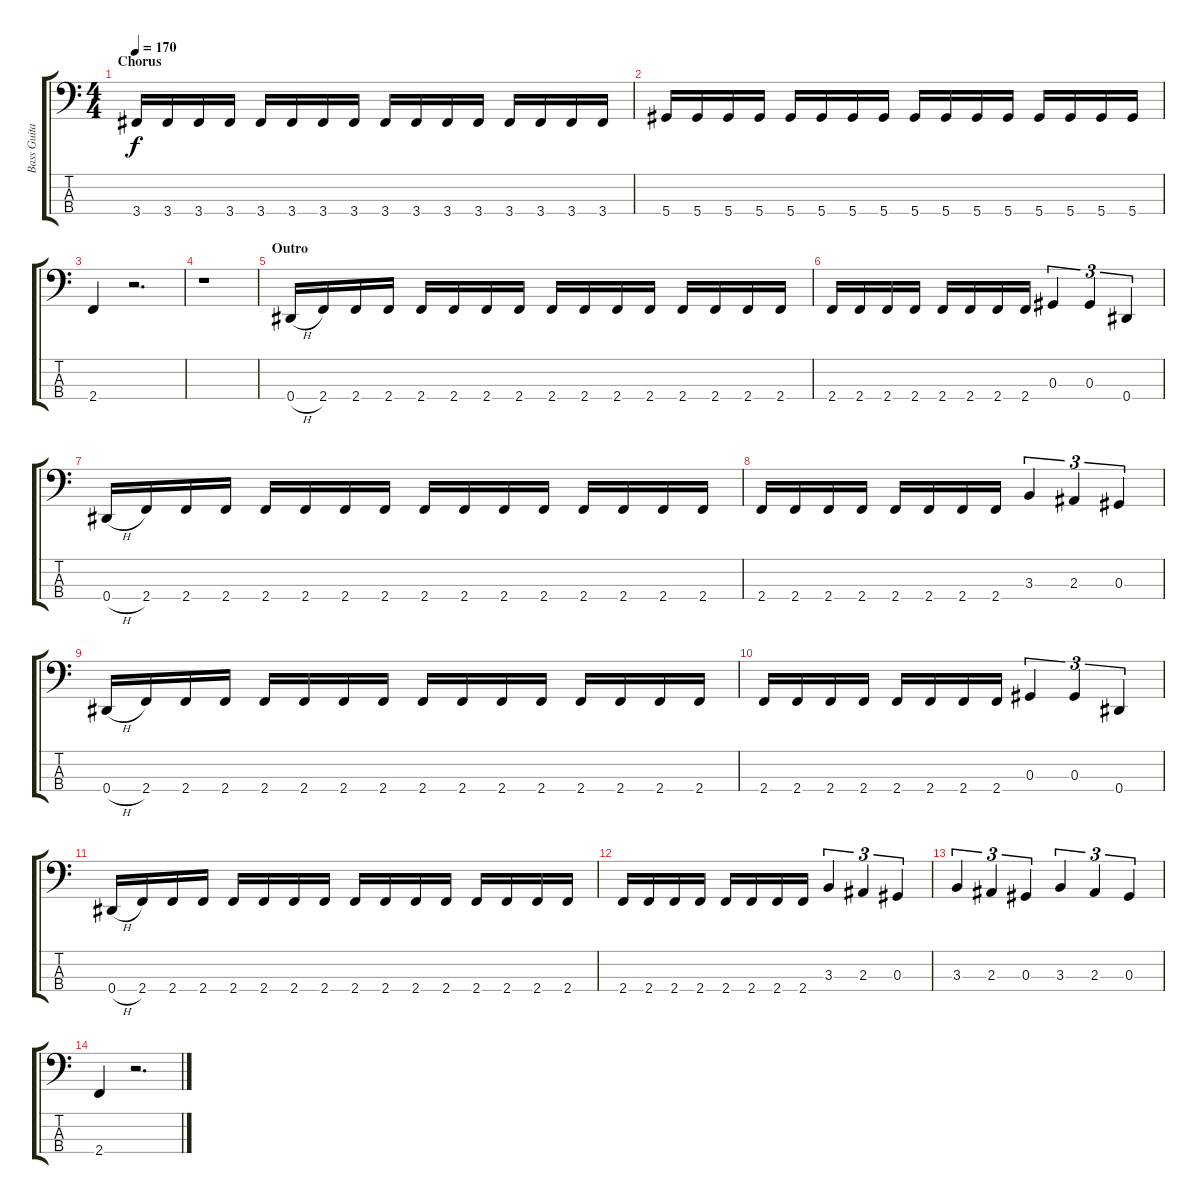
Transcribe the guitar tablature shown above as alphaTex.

\track ("Bass Guitar" "Bass Guita") {instrument electricbasspick}
\staff {score tabs}
\tuning (Gb2 Db2 Ab1 Eb1) {hide}
\ts (4 4)
\section ("" "Chorus")
\tempo 170
\clef f4
\ks c
3.4.16{dy f} 3.4.16 3.4.16 3.4.16 3.4.16 3.4.16 3.4.16 3.4.16 3.4.16 3.4.16 3.4.16 3.4.16 3.4.16 3.4.16 3.4.16 3.4.16 |
5.4.16 5.4.16 5.4.16 5.4.16 5.4.16 5.4.16 5.4.16 5.4.16 5.4.16 5.4.16 5.4.16 5.4.16 5.4.16 5.4.16 5.4.16 5.4.16 |
2.4.4 r.2{d} |
r.1 |
\section ("" "Outro")
0.4{h}.16 2.4.16 2.4.16 2.4.16 2.4.16 2.4.16 2.4.16 2.4.16 2.4.16 2.4.16 2.4.16 2.4.16 2.4.16 2.4.16 2.4.16 2.4.16 |
2.4.16 2.4.16 2.4.16 2.4.16 2.4.16 2.4.16 2.4.16 2.4.16 0.3.4{tu (3 2)} 0.3.4{tu (3 2)} 0.4.4{tu (3 2)} |
0.4{h}.16 2.4.16 2.4.16 2.4.16 2.4.16 2.4.16 2.4.16 2.4.16 2.4.16 2.4.16 2.4.16 2.4.16 2.4.16 2.4.16 2.4.16 2.4.16 |
2.4.16 2.4.16 2.4.16 2.4.16 2.4.16 2.4.16 2.4.16 2.4.16 3.3.4{tu (3 2)} 2.3.4{tu (3 2)} 0.3.4{tu (3 2)} |
0.4{h}.16 2.4.16 2.4.16 2.4.16 2.4.16 2.4.16 2.4.16 2.4.16 2.4.16 2.4.16 2.4.16 2.4.16 2.4.16 2.4.16 2.4.16 2.4.16 |
2.4.16 2.4.16 2.4.16 2.4.16 2.4.16 2.4.16 2.4.16 2.4.16 0.3.4{tu (3 2)} 0.3.4{tu (3 2)} 0.4.4{tu (3 2)} |
0.4{h}.16 2.4.16 2.4.16 2.4.16 2.4.16 2.4.16 2.4.16 2.4.16 2.4.16 2.4.16 2.4.16 2.4.16 2.4.16 2.4.16 2.4.16 2.4.16 |
2.4.16 2.4.16 2.4.16 2.4.16 2.4.16 2.4.16 2.4.16 2.4.16 3.3.4{tu (3 2)} 2.3.4{tu (3 2)} 0.3.4{tu (3 2)} |
3.3.4{tu (3 2)} 2.3.4{tu (3 2)} 0.3.4{tu (3 2)} 3.3.4{tu (3 2)} 2.3.4{tu (3 2)} 0.3.4{tu (3 2)} |
2.4.4 r.2{d}
